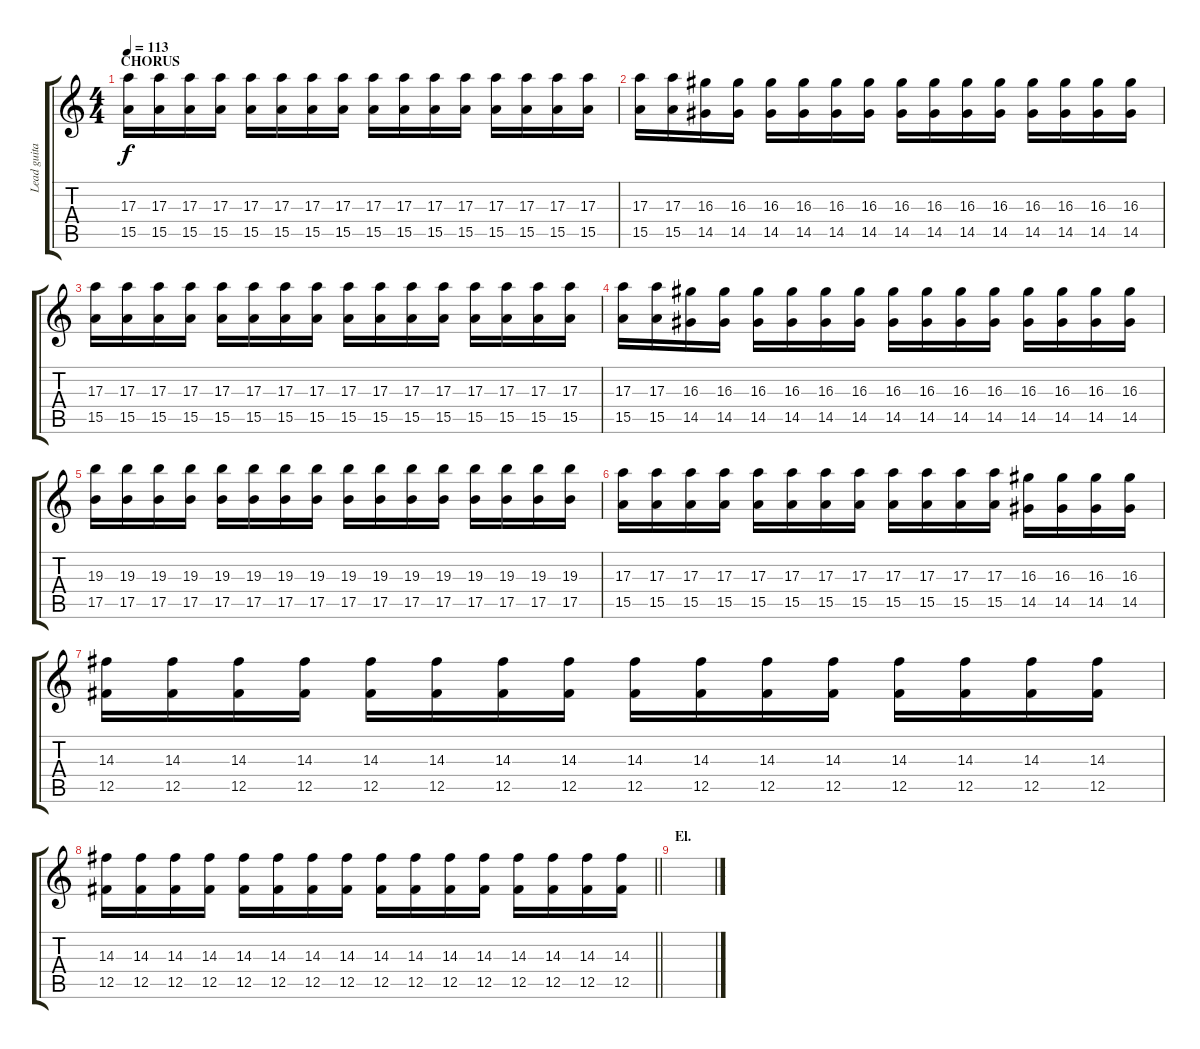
\track ("Lead guitar" "Lead guita") {instrument acousticguitarsteel}
\staff {score tabs}
\tuning (Db4 Ab3 E3 B2 Gb2 B1) {hide}
\ts (4 4)
\section ("" "CHORUS")
\tempo 113
\clef g2
\ks c
(17.3 15.5).16{dy f} (17.3 15.5).16 (17.3 15.5).16 (17.3 15.5).16 (17.3 15.5).16 (17.3 15.5).16 (17.3 15.5).16 (17.3 15.5).16 (17.3 15.5).16 (17.3 15.5).16 (17.3 15.5).16 (17.3 15.5).16 (17.3 15.5).16 (17.3 15.5).16 (17.3 15.5).16 (17.3 15.5).16 |
(17.3 15.5).16 (17.3 15.5).16 (16.3 14.5).16 (16.3 14.5).16 (16.3 14.5).16 (16.3 14.5).16 (16.3 14.5).16 (16.3 14.5).16 (16.3 14.5).16 (16.3 14.5).16 (16.3 14.5).16 (16.3 14.5).16 (16.3 14.5).16 (16.3 14.5).16 (16.3 14.5).16 (16.3 14.5).16 |
(17.3 15.5).16 (17.3 15.5).16 (17.3 15.5).16 (17.3 15.5).16 (17.3 15.5).16 (17.3 15.5).16 (17.3 15.5).16 (17.3 15.5).16 (17.3 15.5).16 (17.3 15.5).16 (17.3 15.5).16 (17.3 15.5).16 (17.3 15.5).16 (17.3 15.5).16 (17.3 15.5).16 (17.3 15.5).16 |
(17.3 15.5).16 (17.3 15.5).16 (16.3 14.5).16 (16.3 14.5).16 (16.3 14.5).16 (16.3 14.5).16 (16.3 14.5).16 (16.3 14.5).16 (16.3 14.5).16 (16.3 14.5).16 (16.3 14.5).16 (16.3 14.5).16 (16.3 14.5).16 (16.3 14.5).16 (16.3 14.5).16 (16.3 14.5).16 |
(19.3 17.5).16 (19.3 17.5).16 (19.3 17.5).16 (19.3 17.5).16 (19.3 17.5).16 (19.3 17.5).16 (19.3 17.5).16 (19.3 17.5).16 (19.3 17.5).16 (19.3 17.5).16 (19.3 17.5).16 (19.3 17.5).16 (19.3 17.5).16 (19.3 17.5).16 (19.3 17.5).16 (19.3 17.5).16 |
(17.3 15.5).16 (17.3 15.5).16 (17.3 15.5).16 (17.3 15.5).16 (17.3 15.5).16 (17.3 15.5).16 (17.3 15.5).16 (17.3 15.5).16 (17.3 15.5).16 (17.3 15.5).16 (17.3 15.5).16 (17.3 15.5).16 (16.3 14.5).16 (16.3 14.5).16 (16.3 14.5).16 (16.3 14.5).16 |
(14.3 12.5).16 (14.3 12.5).16 (14.3 12.5).16 (14.3 12.5).16 (14.3 12.5).16 (14.3 12.5).16 (14.3 12.5).16 (14.3 12.5).16 (14.3 12.5).16 (14.3 12.5).16 (14.3 12.5).16 (14.3 12.5).16 (14.3 12.5).16 (14.3 12.5).16 (14.3 12.5).16 (14.3 12.5).16 |
\barLineRight lightlight
(14.3 12.5).16 (14.3 12.5).16 (14.3 12.5).16 (14.3 12.5).16 (14.3 12.5).16 (14.3 12.5).16 (14.3 12.5).16 (14.3 12.5).16 (14.3 12.5).16 (14.3 12.5).16 (14.3 12.5).16 (14.3 12.5).16 (14.3 12.5).16 (14.3 12.5).16 (14.3 12.5).16 (14.3 12.5).16 |
\section ("" "El.")
